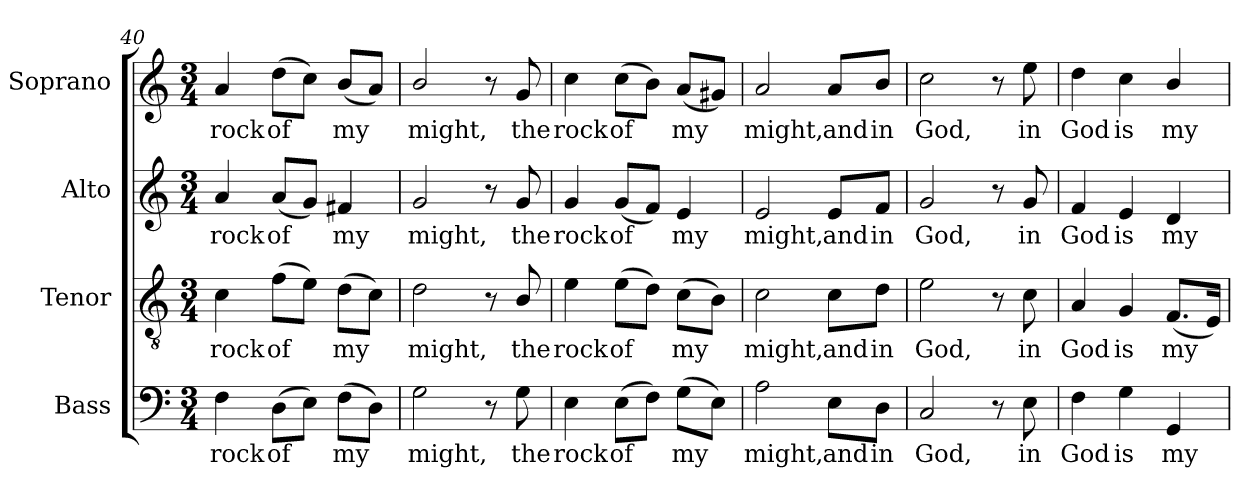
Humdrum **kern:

**kern	**text	**kern	**text	**kern	**text	**kern	**text
*part4	*part4	*part3	*part3	*part2	*part2	*part1	*part1
*staff4	*staff4	*staff3	*staff3	*staff2	*staff2	*staff1	*staff1
*I"Bass	*	*I"Tenor	*	*I"Alto	*	*I"Soprano	*
*I'B.	*	*I'T.	*	*I'A.	*	*I'S.	*
*clefF4	*	*clefGv2	*	*clefG2	*	*clefG2	*
*	*	*ITrd7c12	*	*	*	*	*
*k[]	*	*k[]	*	*k[]	*	*k[]	*
*a:	*	*a:	*	*a:	*	*a:	*
*M3/4	*	*M3/4	*	*M3/4	*	*M3/4	*
=40	=40	=40	=40	=40	=40	=40	=40
!	!LO:LY:b:color=#000000	!	!	!	!	!	!
!	!	!	!LO:LY:b:color=#000000	!	!	!	!
!	!	!	!	!	!LO:LY:b:color=#000000	!	!
!	!	!	!	!	!	!	!LO:LY:b:color=#000000
4Fi\	rock	4Ci\	rock	4ai/	rock	4ai/	rock
!	!LO:LY:b:color=#000000	!	!	!	!	!	!
!	!	!	!LO:LY:b:color=#000000	!	!	!	!
!	!	!	!	!	!LO:LY:b:color=#000000	!	!
!	!	!	!	!	!	!	!LO:LY:b:color=#000000
(8Di\L	of	(8Fi\L	of	(8ai/L	of	(8ddi\L	of
8Ei\J)	.	8Ei\J)	.	8gi/J)	.	8cci\J)	.
!	!LO:LY:b:color=#000000	!	!	!	!	!	!
!	!	!	!LO:LY:b:color=#000000	!	!	!	!
!	!	!	!	!	!LO:LY:b:color=#000000	!	!
!	!	!	!	!	!	!	!LO:LY:b:color=#000000
(8Fi\L	my	(8Di\L	my	4f#Xi/	my	(8bi/L	my
8Di\J)	.	8Ci\J)	.	.	.	8ai/J)	.
!!LO:LB:g=z
=41	=41	=41	=41	=41	=41	=41	=41
!	!LO:LY:b:color=#000000	!	!	!	!	!	!
!	!	!	!LO:LY:b:color=#000000	!	!	!	!
!	!	!	!	!	!LO:LY:b:color=#000000	!	!
!	!	!	!	!	!	!	!LO:LY:b:color=#000000
2Gi\	might,	2Di\	might,	2gi/	might,	2bi/	might,
8r	.	8r	.	8r	.	8r	.
!	!LO:LY:b:color=#000000	!	!	!	!	!	!
!	!	!	!LO:LY:b:color=#000000	!	!	!	!
!	!	!	!	!	!LO:LY:b:color=#000000	!	!
!	!	!	!	!	!	!	!LO:LY:b:color=#000000
8Gi\	the	8BBi/	the	8gi/	the	8gi/	the
=42	=42	=42	=42	=42	=42	=42	=42
!	!LO:LY:b:color=#000000	!	!	!	!	!	!
!	!	!	!LO:LY:b:color=#000000	!	!	!	!
!	!	!	!	!	!LO:LY:b:color=#000000	!	!
!	!	!	!	!	!	!	!LO:LY:b:color=#000000
4Ei\	rock	4Ei\	rock	4gi/	rock	4cci\	rock
!	!LO:LY:b:color=#000000	!	!	!	!	!	!
!	!	!	!LO:LY:b:color=#000000	!	!	!	!
!	!	!	!	!	!LO:LY:b:color=#000000	!	!
!	!	!	!	!	!	!	!LO:LY:b:color=#000000
(8Ei\L	of	(8Ei\L	of	(8gi/L	of	(8cci\L	of
8Fi\J)	.	8Di\J)	.	8fi/J)	.	8bi\J)	.
!	!LO:LY:b:color=#000000	!	!	!	!	!	!
!	!	!	!LO:LY:b:color=#000000	!	!	!	!
!	!	!	!	!	!LO:LY:b:color=#000000	!	!
!	!	!	!	!	!	!	!LO:LY:b:color=#000000
(8Gi\L	my	(8Ci\L	my	4ei/	my	(8ai/L	my
8Ei\J)	.	8BBi\J)	.	.	.	8g#Xi/J)	.
=43	=43	=43	=43	=43	=43	=43	=43
!	!LO:LY:b:color=#000000	!	!	!	!	!	!
!	!	!	!LO:LY:b:color=#000000	!	!	!	!
!	!	!	!	!	!LO:LY:b:color=#000000	!	!
!	!	!	!	!	!	!	!LO:LY:b:color=#000000
2Ai\	might,	2Ci\	might,	2ei/	might,	2ai/	might,
!	!LO:LY:b:color=#000000	!	!	!	!	!	!
!	!	!	!LO:LY:b:color=#000000	!	!	!	!
!	!	!	!	!	!LO:LY:b:color=#000000	!	!
!	!	!	!	!	!	!	!LO:LY:b:color=#000000
8Ei\L	and	8Ci\L	and	8ei/L	and	8ai/L	and
!	!LO:LY:b:color=#000000	!	!	!	!	!	!
!	!	!	!LO:LY:b:color=#000000	!	!	!	!
!	!	!	!	!	!LO:LY:b:color=#000000	!	!
!	!	!	!	!	!	!	!LO:LY:b:color=#000000
8Di\J	in	8Di\J	in	8fi/J	in	8bi/J	in
=44	=44	=44	=44	=44	=44	=44	=44
!	!LO:LY:b:color=#000000	!	!	!	!	!	!
!	!	!	!LO:LY:b:color=#000000	!	!	!	!
!	!	!	!	!	!LO:LY:b:color=#000000	!	!
!	!	!	!	!	!	!	!LO:LY:b:color=#000000
2Ci/	God,	2Ei\	God,	2gi/	God,	2cci\	God,
8r	.	8r	.	8r	.	8r	.
!	!LO:LY:b:color=#000000	!	!	!	!	!	!
!	!	!	!LO:LY:b:color=#000000	!	!	!	!
!	!	!	!	!	!LO:LY:b:color=#000000	!	!
!	!	!	!	!	!	!	!LO:LY:b:color=#000000
8Ei\	in	8Ci\	in	8gi/	in	8eei\	in
=45	=45	=45	=45	=45	=45	=45	=45
!	!LO:LY:b:color=#000000	!	!	!	!	!	!
!	!	!	!LO:LY:b:color=#000000	!	!	!	!
!	!	!	!	!	!LO:LY:b:color=#000000	!	!
!	!	!	!	!	!	!	!LO:LY:b:color=#000000
4Fi\	God	4AAi/	God	4fi/	God	4ddi\	God
!	!LO:LY:b:color=#000000	!	!	!	!	!	!
!	!	!	!LO:LY:b:color=#000000	!	!	!	!
!	!	!	!	!	!LO:LY:b:color=#000000	!	!
!	!	!	!	!	!	!	!LO:LY:b:color=#000000
4Gi\	is	4GGi/	is	4ei/	is	4cci\	is
!	!LO:LY:b:color=#000000	!	!	!	!	!	!
!	!	!	!LO:LY:b:color=#000000	!	!	!	!
!	!	!	!	!	!LO:LY:b:color=#000000	!	!
!	!	!	!	!	!	!	!LO:LY:b:color=#000000
4GGi/	my	(8.FFi/L	my	4di/	my	4bi/	my
.	.	16EEi/Jk)	.	.	.	.	.
=	=	=	=	=	=	=	=
*-	*-	*-	*-	*-	*-	*-	*-
